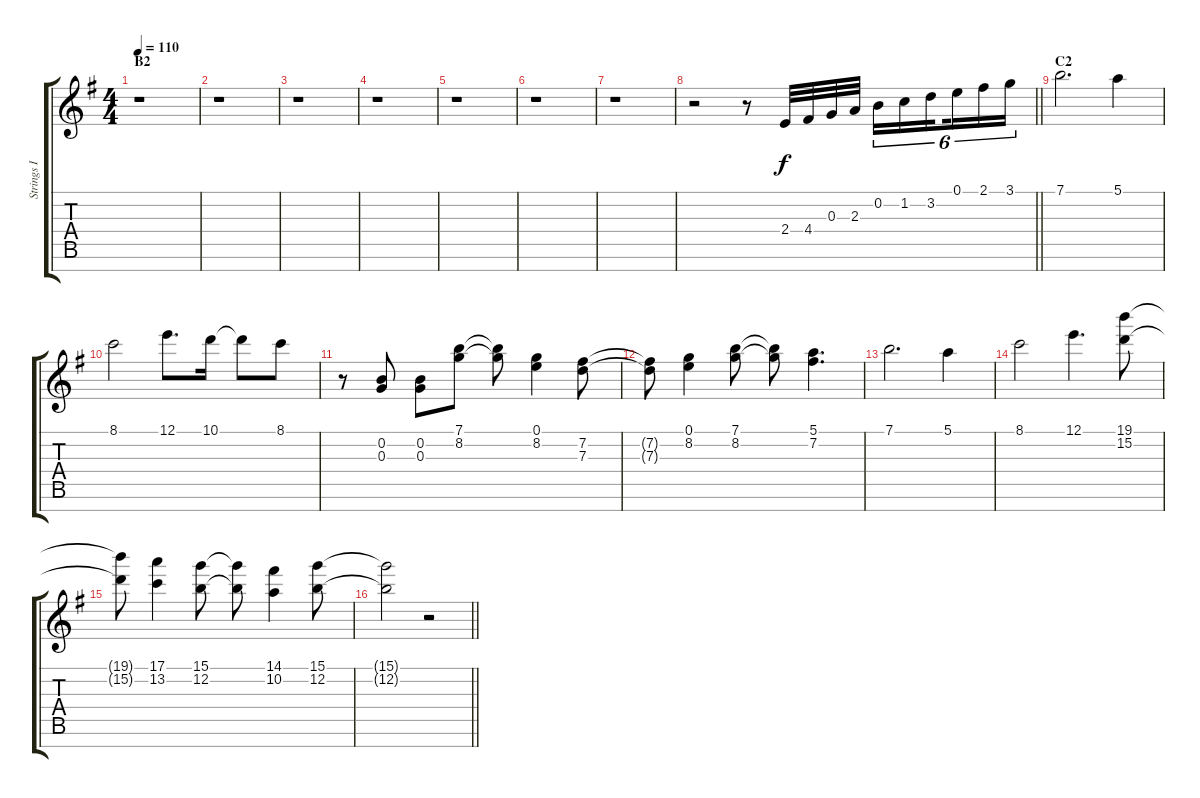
\track ("Strings I" "Strings I") {instrument stringensemble1}
\staff {score tabs}
\tuning (E5 B4 G4 D4 A3 E3 B2) {hide}
\ts (4 4)
\section ("" "B2")
\tempo 110
\clef g2
\ks g
r.1{dy f} |
r.1 |
r.1 |
r.1 |
r.1 |
r.1 |
r.1 |
\barLineRight lightlight
r.2 r.8 2.4.32 4.4.32 0.3.32 2.3.32 0.2.16{tu (6 4)} 1.2.16{tu (6 4)} 3.2.16{tu (6 4) beam splitsecondary} 0.1.16{tu (6 4)} 2.1.16{tu (6 4)} 3.1.16{tu (6 4)} |
\section ("" "C2")
7.1.2{d} 5.1.4 |
8.1.2 12.1.8{d} 10.1.16 10.1{t}.8 8.1.8 |
r.8 (0.2 0.3).8 (0.2 0.3).8 (7.1 8.2).8 (7.1{t} 8.2{t}).8 (0.1 8.2).4 (7.2 7.3).8 |
(7.2{t} 7.3{t}).8 (0.1 8.2).4 (7.1 8.2).8 (7.1{t} 8.2{t}).8 (5.1 7.2).4{d} |
7.1.2{d} 5.1.4 |
8.1.2 12.1.4{d} (19.1 15.2).8 |
(19.1{t} 15.2{t}).8 (17.1 13.2).4 (15.1 12.2).8 (15.1{t} 12.2{t}).8 (14.1 10.2).4 (15.1 12.2).8 |
\barLineRight lightlight
(15.1{t} 12.2{t}).2 r.2
